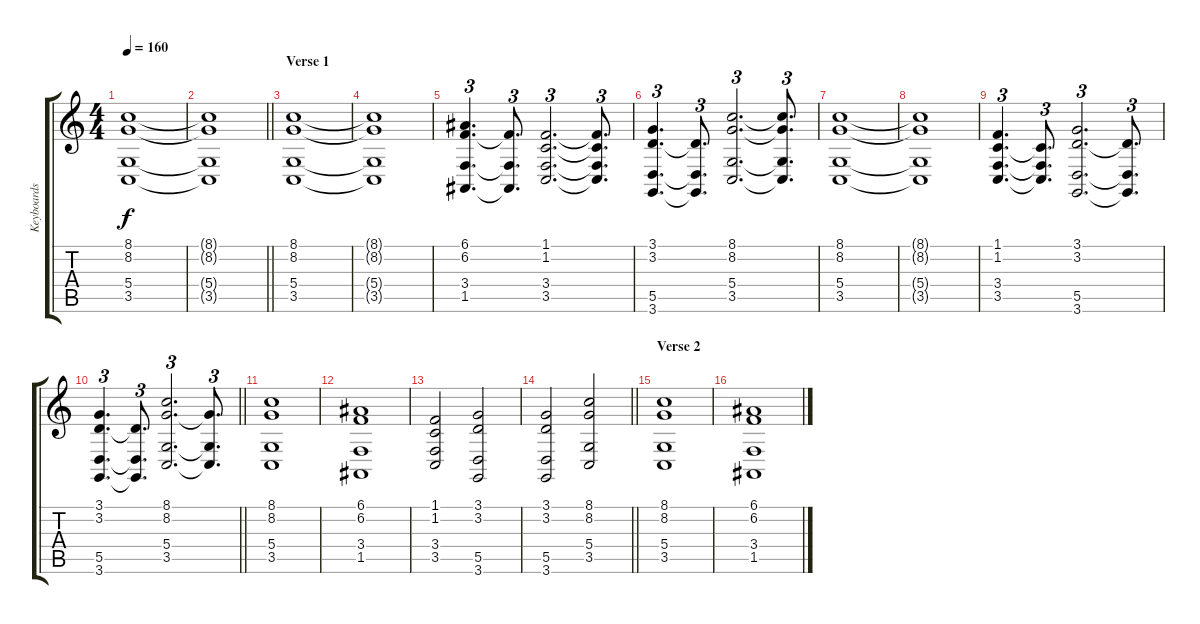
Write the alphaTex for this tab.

\track ("Keyboards - Vadim Pruzhanov" "Keyboards ") {instrument stringensemble1}
\staff {score tabs}
\tuning (E4 B3 G3 D3 A2 E2) {hide}
\ts (4 4)
\tempo 160
\clef g2
\ks c
(8.1{t} 8.2{t} 5.4{t} 3.5{t}).1{dy f} |
\barLineRight lightlight
(8.1{t} 8.2{t} 5.4{t} 3.5{t}).1 |
\section ("" "Verse 1")
(8.1 8.2 5.4 3.5).1 |
(8.1{t} 8.2{t} 5.4{t} 3.5{t}).1 |
(6.1 6.2 3.4 1.5).4{d tu (3 2)} (6.2{t} 3.4{t} 1.5{t}).8{d tu (3 2)} (1.1 1.2 3.4 3.5).2{d tu (3 2)} (1.1{t} 1.2{t} 3.4{t} 3.5{t}).8{d tu (3 2)} |
(3.1 3.2 5.5 3.6).4{d tu (3 2)} (3.2{t} 5.5{t} 3.6{t}).8{d tu (3 2)} (8.1 8.2 5.4 3.5).2{d tu (3 2)} (8.1{t} 8.2{t} 5.4{t} 3.5{t}).8{d tu (3 2)} |
(8.1 8.2 5.4 3.5).1 |
(8.1{t} 8.2{t} 5.4{t} 3.5{t}).1 |
(1.1 1.2 3.4 3.5).4{d tu (3 2)} (1.2{t} 3.4{t} 3.5{t}).8{d tu (3 2)} (3.1 3.2 5.5 3.6).2{d tu (3 2)} (3.2{t} 5.5{t} 3.6{t}).8{d tu (3 2)} |
\barLineRight lightlight
(3.1 3.2 5.5 3.6).4{d tu (3 2)} (3.2{t} 5.5{t} 3.6{t}).8{d tu (3 2)} (8.1 8.2 5.4 3.5).2{d tu (3 2)} (8.2{t} 5.4{t} 3.5{t}).8{d tu (3 2)} |
\section ("" "")
(8.1 8.2 5.4 3.5).1 |
(6.1 6.2 3.4 1.5).1 |
(1.1 1.2 3.4 3.5).2 (3.1 3.2 5.5 3.6).2 |
\barLineRight lightlight
(3.1 3.2 5.5 3.6).2 (8.1 8.2 5.4 3.5).2 |
\section ("" "Verse 2")
(8.1 8.2 5.4 3.5).1 |
(6.1 6.2 3.4 1.5).1
